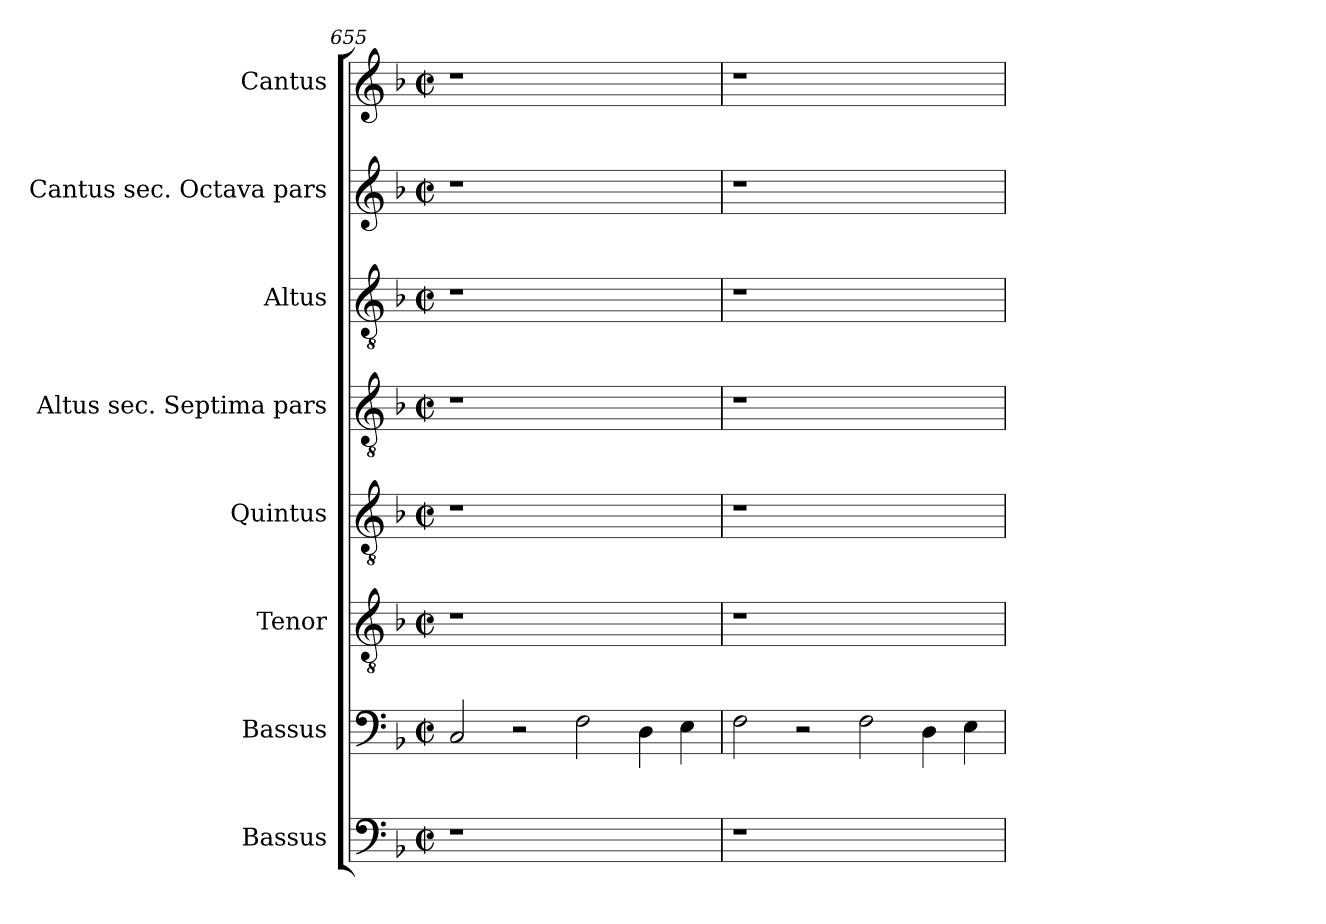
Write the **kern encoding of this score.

**kern	**kern	**kern	**kern	**kern	**kern	**kern	**kern
*part8	*part7	*part6	*part5	*part4	*part3	*part2	*part1
*staff8	*staff7	*staff6	*staff5	*staff4	*staff3	*staff2	*staff1
*I"Bassus	*I"Bassus	*I"Tenor	*I"Quintus	*I"Altus sec. Septima pars	*I"Altus	*I"Cantus sec. Octava pars	*I"Cantus
*	*I'Bassus	*I'Tenor	*I'Quintus	*	*I'Altus	*	*I'Cantus
*clefF4	*clefF4	*clefGv2	*clefGv2	*clefGv2	*clefGv2	*clefG2	*clefG2
*k[b-]	*k[b-]	*k[b-]	*k[b-]	*k[b-]	*k[b-]	*k[b-]	*k[b-]
*F:	*F:	*F:	*F:	*F:	*F:	*F:	*F:
*M2/2	*M2/2	*M2/2	*M2/2	*M2/2	*M2/2	*M2/2	*M2/2
*met(c|)	*met(c|)	*met(c|)	*met(c|)	*met(c|)	*met(c|)	*met(c|)	*met(c|)
=655	=655	=655	=655	=655	=655	=655	=655
1r	2C/	1r	1r	1r	1r	1r	1r
.	2r	.	.	.	.	.	.
1ryy	2F\	1ryy	1ryy	1ryy	1ryy	1ryy	1ryy
.	4D\	.	.	.	.	.	.
.	4E\	.	.	.	.	.	.
!!LO:LB:g=z
=656	=656	=656	=656	=656	=656	=656	=656
1r	2F\	1r	1r	1r	1r	1r	1r
.	2r	.	.	.	.	.	.
1ryy	2F\	1ryy	1ryy	1ryy	1ryy	1ryy	1ryy
.	4D\	.	.	.	.	.	.
.	4E\	.	.	.	.	.	.
=	=	=	=	=	=	=	=
*-	*-	*-	*-	*-	*-	*-	*-
